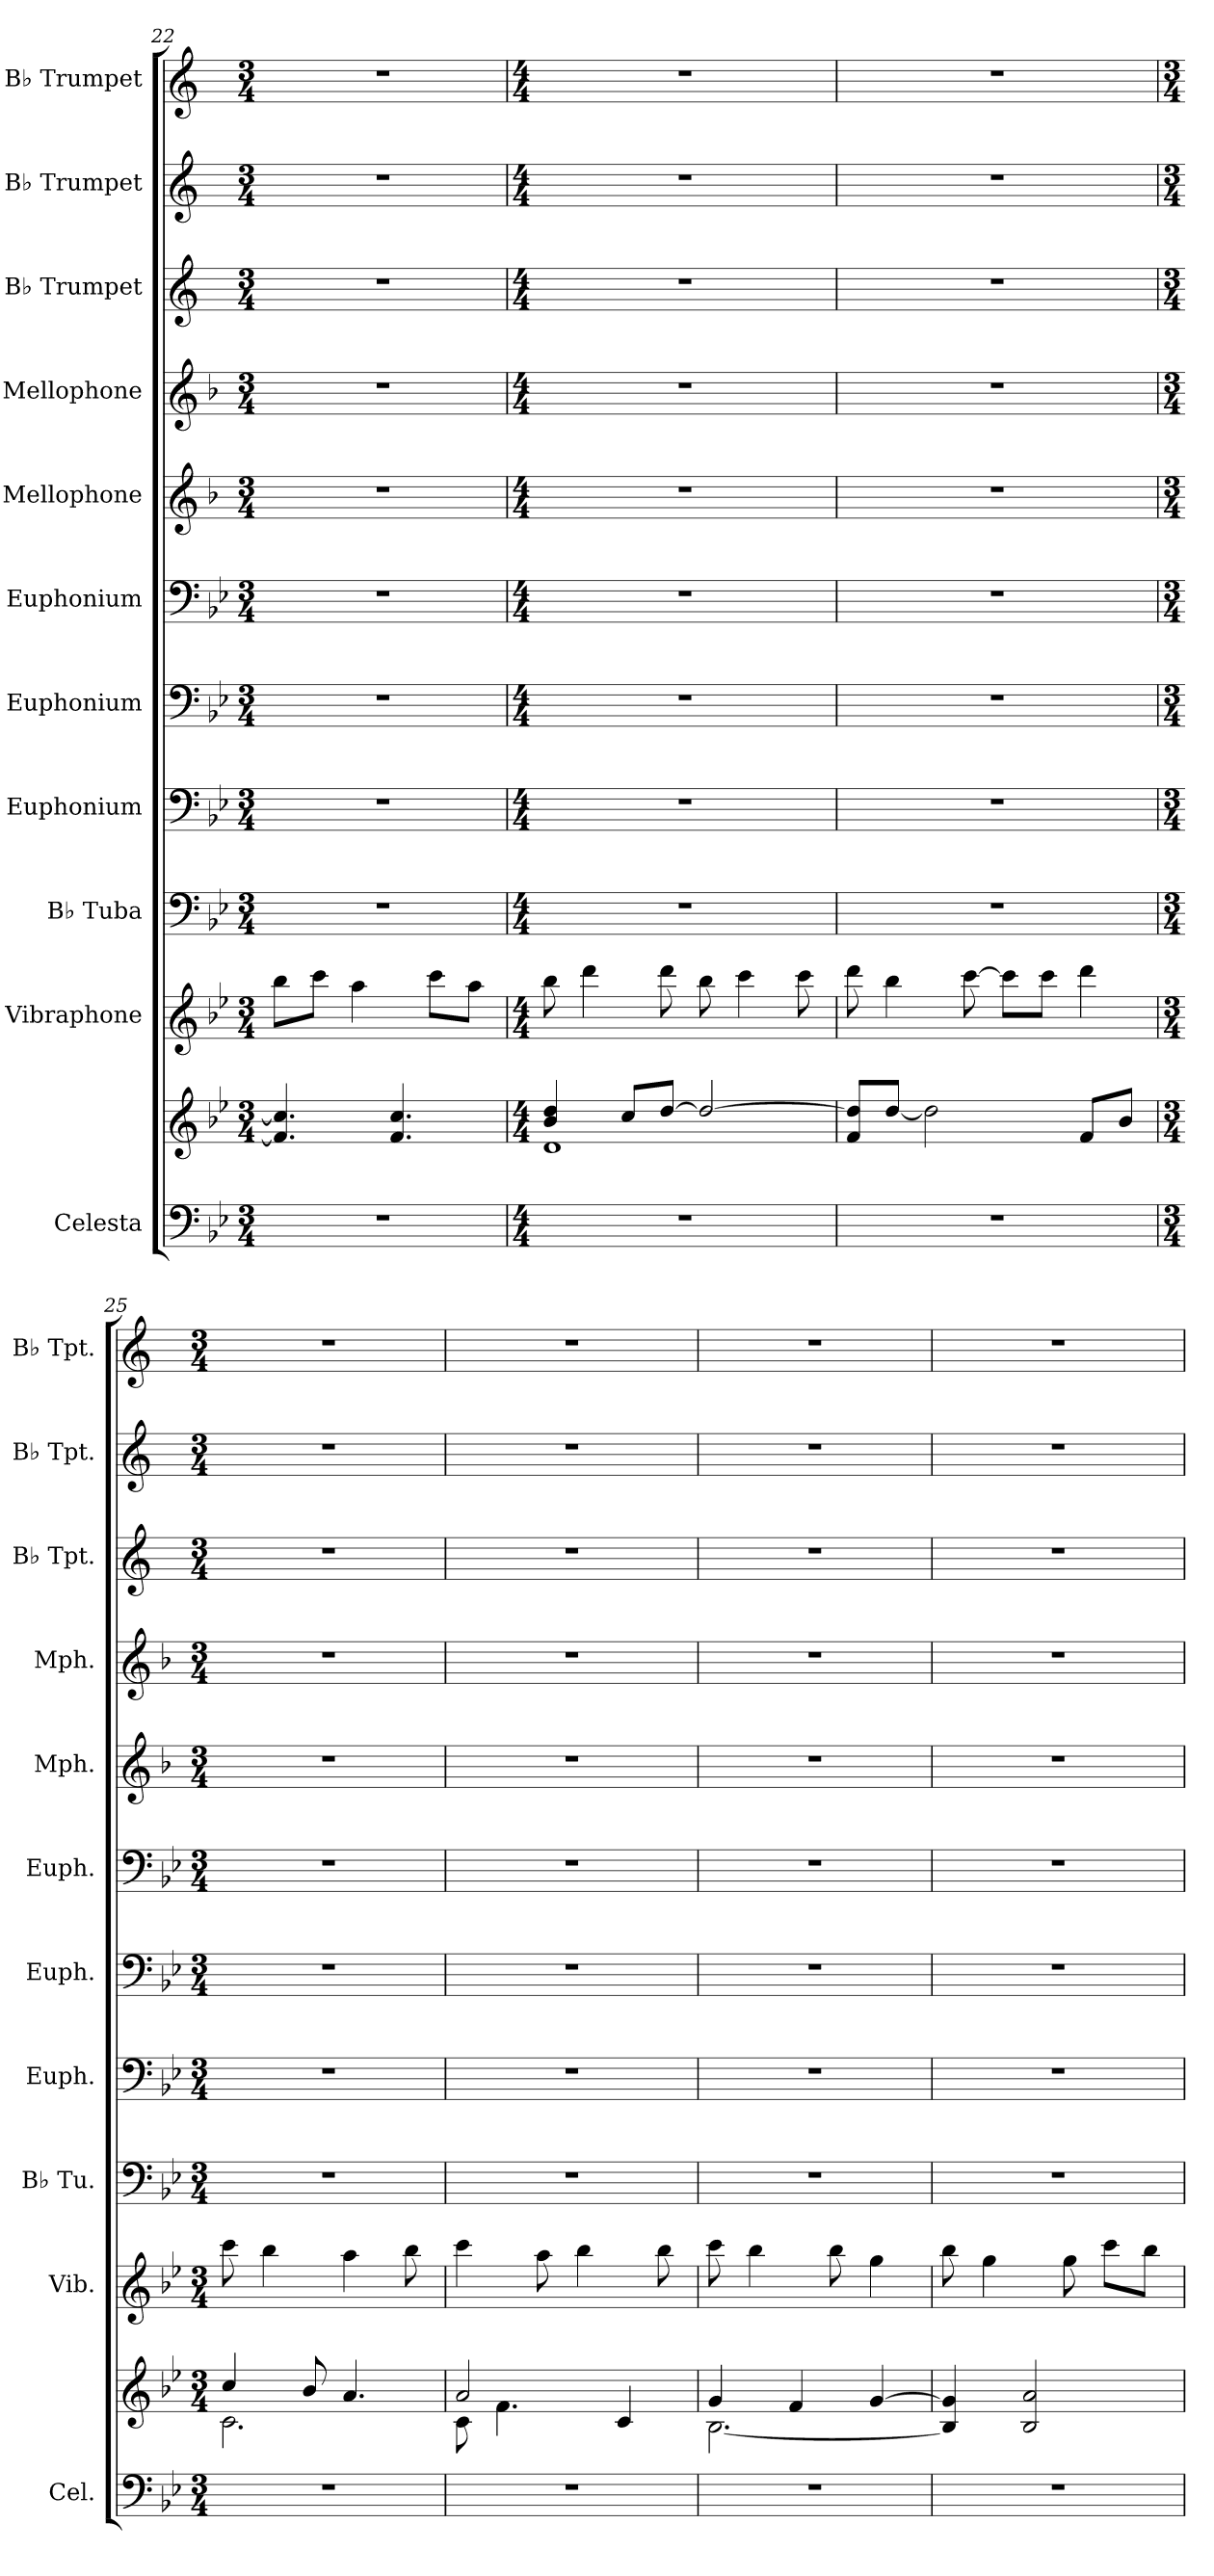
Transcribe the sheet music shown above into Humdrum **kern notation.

**kern	**kern	**kern	**kern	**kern	**kern	**kern	**kern	**kern	**kern	**kern	**kern
*part11	*part11	*part10	*part9	*part8	*part7	*part6	*part5	*part4	*part3	*part2	*part1
*staff12	*staff11	*staff10	*staff9	*staff8	*staff7	*staff6	*staff5	*staff4	*staff3	*staff2	*staff1
*I"Celesta	*	*I"Vibraphone	*I"B♭ Tuba	*I"Euphonium	*I"Euphonium	*I"Euphonium	*I"Mellophone	*I"Mellophone	*I"B♭ Trumpet	*I"B♭ Trumpet	*I"B♭ Trumpet
*I'Cel.	*	*I'Vib.	*I'B♭ Tu.	*I'Euph.	*I'Euph.	*I'Euph.	*I'Mph.	*I'Mph.	*I'B♭ Tpt.	*I'B♭ Tpt.	*I'B♭ Tpt.
!!LO:PB:g=z
*clefF4	*clefG2	*clefG2	*clefF4	*clefF4	*clefF4	*clefF4	*clefG2	*clefG2	*clefG2	*clefG2	*clefG2
*ITrd-7c-12	*ITrd-7c-12	*	*	*	*	*	*ITrd4c7	*ITrd4c7	*ITrd1c2	*ITrd1c2	*ITrd1c2
*k[b-e-]	*k[b-e-]	*k[b-e-]	*k[b-e-]	*k[b-e-]	*k[b-e-]	*k[b-e-]	*k[b-e-]	*k[b-e-]	*k[b-e-]	*k[b-e-]	*k[b-e-]
*M3/4	*M3/4	*M3/4	*M3/4	*M3/4	*M3/4	*M3/4	*M3/4	*M3/4	*M3/4	*M3/4	*M3/4
=22	=22	=22	=22	=22	=22	=22	=22	=22	=22	=22	=22
2.r	4.ff/] 4.ccc/]	8bb-\L	2.r	2.r	2.r	2.r	2.r	2.r	2.r	2.r	2.r
.	.	8ccc\J	.	.	.	.	.	.	.	.	.
.	.	4aa\	.	.	.	.	.	.	.	.	.
.	4.ff/ 4.ccc/	.	.	.	.	.	.	.	.	.	.
.	.	8ccc\L	.	.	.	.	.	.	.	.	.
.	.	8aa\J	.	.	.	.	.	.	.	.	.
=23	=23	=23	=23	=23	=23	=23	=23	=23	=23	=23	=23
*M4/4	*M4/4	*M4/4	*M4/4	*M4/4	*M4/4	*M4/4	*M4/4	*M4/4	*M4/4	*M4/4	*M4/4
*	*^	*	*	*	*	*	*	*	*	*	*
1r	4bb-/ 4ddd/	1dd	8bb-\	1r	1r	1r	1r	1r	1r	1r	1r	1r
.	.	.	4ddd\	.	.	.	.	.	.	.	.	.
.	8ccc/L	.	.	.	.	.	.	.	.	.	.	.
.	[8ddd/J	.	8ddd\	.	.	.	.	.	.	.	.	.
.	2ddd/_	.	8bb-\	.	.	.	.	.	.	.	.	.
.	.	.	4ccc\	.	.	.	.	.	.	.	.	.
.	.	.	8ccc\	.	.	.	.	.	.	.	.	.
*	*v	*v	*	*	*	*	*	*	*	*	*	*
=24	=24	=24	=24	=24	=24	=24	=24	=24	=24	=24	=24
1r	8ff/ 8ddd/]L	8ddd\	1r	1r	1r	1r	1r	1r	1r	1r	1r
.	[8ddd/J	4bb-\	.	.	.	.	.	.	.	.	.
.	2ddd\]	.	.	.	.	.	.	.	.	.	.
.	.	[8ccc\	.	.	.	.	.	.	.	.	.
.	.	8ccc\L]	.	.	.	.	.	.	.	.	.
.	.	8ccc\J	.	.	.	.	.	.	.	.	.
.	8ff/L	4ddd\	.	.	.	.	.	.	.	.	.
.	8bb-/J	.	.	.	.	.	.	.	.	.	.
=25	=25	=25	=25	=25	=25	=25	=25	=25	=25	=25	=25
*M3/4	*M3/4	*M3/4	*M3/4	*M3/4	*M3/4	*M3/4	*M3/4	*M3/4	*M3/4	*M3/4	*M3/4
*	*^	*	*	*	*	*	*	*	*	*	*
2.r	4ccc/	2.cc\	8ccc\	2.r	2.r	2.r	2.r	2.r	2.r	2.r	2.r	2.r
.	.	.	4bb-\	.	.	.	.	.	.	.	.	.
.	8bb-/	.	.	.	.	.	.	.	.	.	.	.
.	4.aa/	.	4aa\	.	.	.	.	.	.	.	.	.
.	.	.	8bb-\	.	.	.	.	.	.	.	.	.
=26	=26	=26	=26	=26	=26	=26	=26	=26	=26	=26	=26	=26
2.r	2aa/	8cc\	4ccc\	2.r	2.r	2.r	2.r	2.r	2.r	2.r	2.r	2.r
.	.	4.ff\	.	.	.	.	.	.	.	.	.	.
.	.	.	8aa\	.	.	.	.	.	.	.	.	.
.	.	.	4bb-\	.	.	.	.	.	.	.	.	.
.	4cc/	4ryy	.	.	.	.	.	.	.	.	.	.
.	.	.	8bb-\	.	.	.	.	.	.	.	.	.
!!LO:PB:g=z
=27	=27	=27	=27	=27	=27	=27	=27	=27	=27	=27	=27	=27
2.r	4gg/	[2.b-\	8ccc\	2.r	2.r	2.r	2.r	2.r	2.r	2.r	2.r	2.r
.	.	.	4bb-\	.	.	.	.	.	.	.	.	.
.	4ff/	.	.	.	.	.	.	.	.	.	.	.
.	.	.	8bb-\	.	.	.	.	.	.	.	.	.
.	[4gg/	.	4gg\	.	.	.	.	.	.	.	.	.
*	*v	*v	*	*	*	*	*	*	*	*	*	*
=28	=28	=28	=28	=28	=28	=28	=28	=28	=28	=28	=28
2.r	4b-/] 4gg/]	8bb-\	2.r	2.r	2.r	2.r	2.r	2.r	2.r	2.r	2.r
.	.	4gg\	.	.	.	.	.	.	.	.	.
.	2b-/ 2aa/	.	.	.	.	.	.	.	.	.	.
.	.	8gg\	.	.	.	.	.	.	.	.	.
.	.	8ccc\L	.	.	.	.	.	.	.	.	.
.	.	8bb-\J	.	.	.	.	.	.	.	.	.
=	=	=	=	=	=	=	=	=	=	=	=
*-	*-	*-	*-	*-	*-	*-	*-	*-	*-	*-	*-
